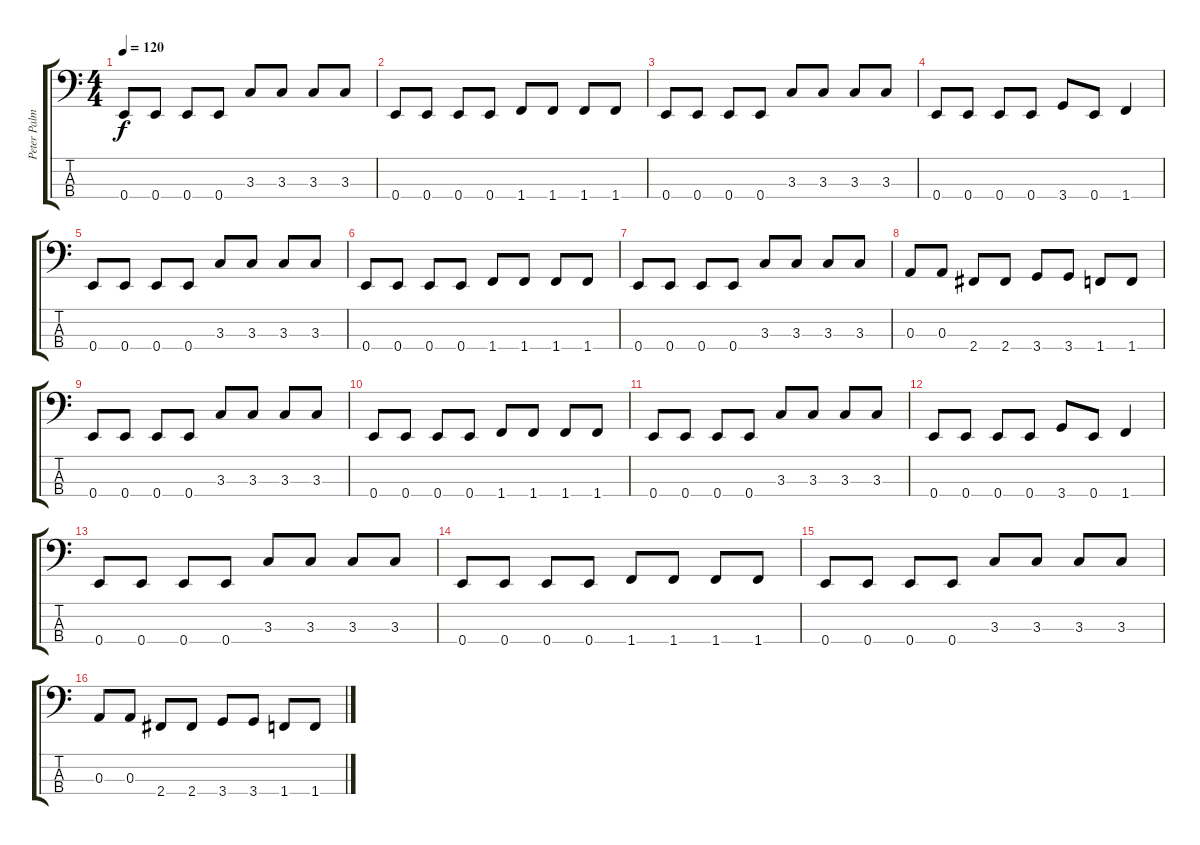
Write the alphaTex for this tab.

\track ("Peter Palmdahl (Bass)" "Peter Palm") {instrument electricbasspick}
\staff {score tabs}
\tuning (G2 D2 A1 E1) {hide}
\ts (4 4)
\tempo 120
\clef f4
\ks c
0.4.8{dy f} 0.4.8 0.4.8 0.4.8 3.3.8 3.3.8 3.3.8 3.3.8 |
0.4.8 0.4.8 0.4.8 0.4.8 1.4.8 1.4.8 1.4.8 1.4.8 |
0.4.8 0.4.8 0.4.8 0.4.8 3.3.8 3.3.8 3.3.8 3.3.8 |
0.4.8 0.4.8 0.4.8 0.4.8 3.4.8 0.4.8 1.4.4 |
0.4.8 0.4.8 0.4.8 0.4.8 3.3.8 3.3.8 3.3.8 3.3.8 |
0.4.8 0.4.8 0.4.8 0.4.8 1.4.8 1.4.8 1.4.8 1.4.8 |
0.4.8 0.4.8 0.4.8 0.4.8 3.3.8 3.3.8 3.3.8 3.3.8 |
0.3.8 0.3.8 2.4.8 2.4.8 3.4.8 3.4.8 1.4.8 1.4.8 |
0.4.8 0.4.8 0.4.8 0.4.8 3.3.8 3.3.8 3.3.8 3.3.8 |
0.4.8 0.4.8 0.4.8 0.4.8 1.4.8 1.4.8 1.4.8 1.4.8 |
0.4.8 0.4.8 0.4.8 0.4.8 3.3.8 3.3.8 3.3.8 3.3.8 |
0.4.8 0.4.8 0.4.8 0.4.8 3.4.8 0.4.8 1.4.4 |
0.4.8 0.4.8 0.4.8 0.4.8 3.3.8 3.3.8 3.3.8 3.3.8 |
0.4.8 0.4.8 0.4.8 0.4.8 1.4.8 1.4.8 1.4.8 1.4.8 |
0.4.8 0.4.8 0.4.8 0.4.8 3.3.8 3.3.8 3.3.8 3.3.8 |
0.3.8 0.3.8 2.4.8 2.4.8 3.4.8 3.4.8 1.4.8 1.4.8
